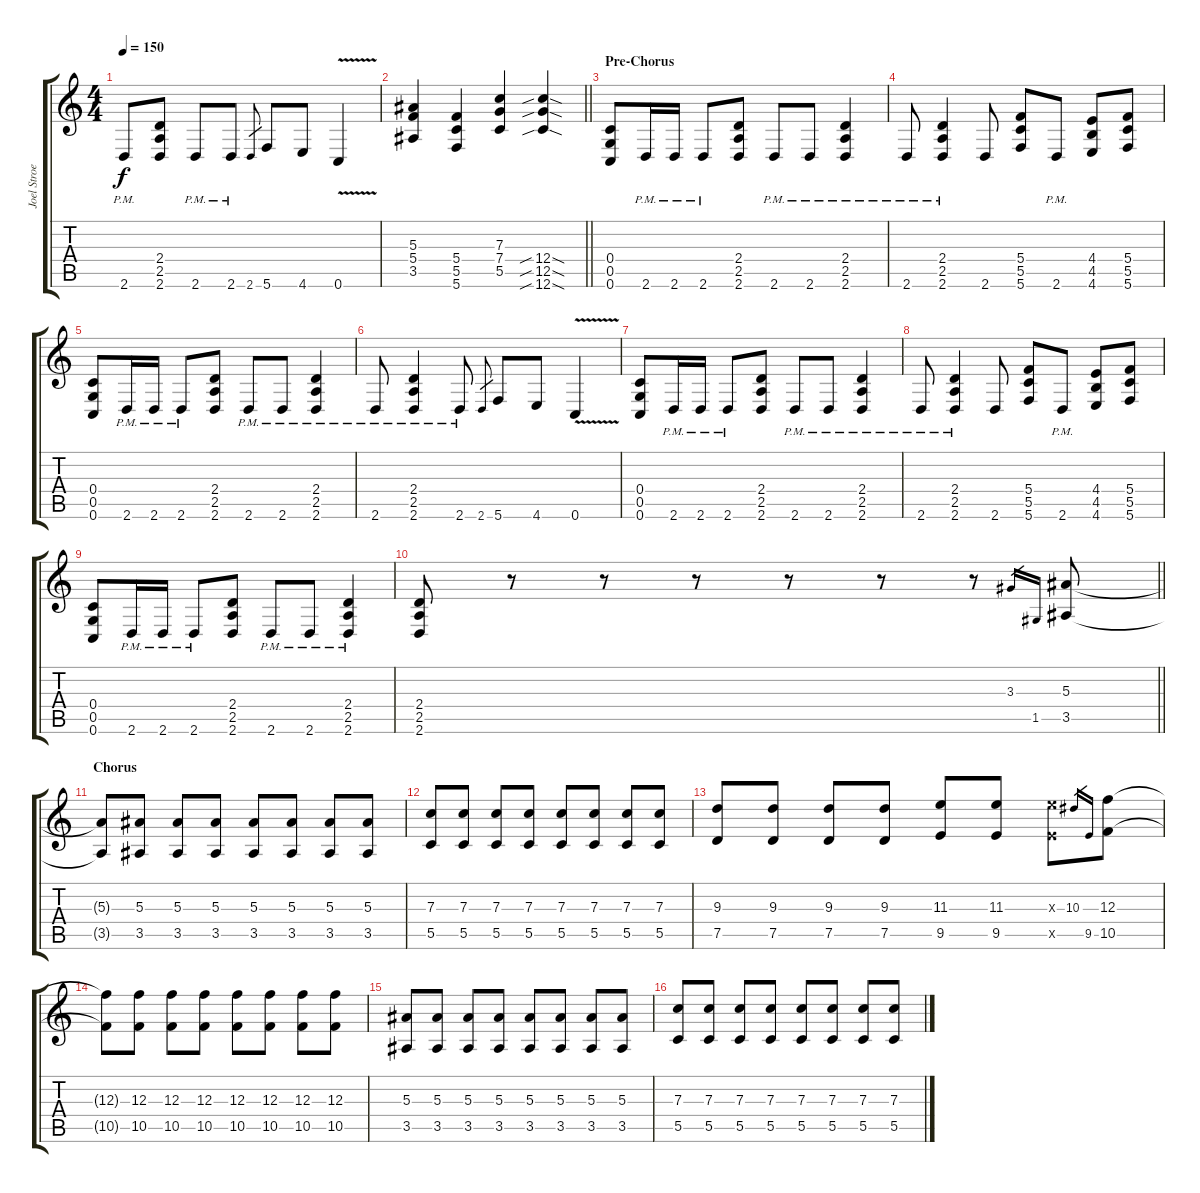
\track ("Joel Stroetzel" "Joel Stroe") {instrument overdrivenguitar}
\staff {score tabs}
\tuning (D4 A3 F3 C3 G2 C2) {hide}
\ts (4 4)
\tempo 150
\clef g2
\ks c
2.6{pm}.8{dy f} (2.4 2.5 2.6).8 2.6{pm}.8 2.6{pm}.8 2.6.8{gr} 5.6.8 4.6.8 0.6{v}.4 |
\barLineRight lightlight
(5.3 5.4 3.5).4 (5.4 5.5 5.6).4 (7.3 7.4 5.5).4 (12.4{sib sod} 12.5{sib sod} 12.6{sib sod}).4 |
\section ("" "Pre-Chorus")
(0.4 0.5 0.6).8 2.6{pm}.16 2.6{pm}.16 2.6{pm}.8 (2.4 2.5 2.6).8 2.6{pm}.8 2.6{pm}.8 (2.4{pm} 2.5{pm} 2.6{pm}).4 |
2.6{pm}.8 (2.4{pm} 2.5{pm} 2.6{pm}).4 2.6.8 (5.4 5.5 5.6).8 2.6{pm}.8 (4.4 4.5 4.6).8 (5.4 5.5 5.6).8 |
(0.4 0.5 0.6).8 2.6{pm}.16 2.6{pm}.16 2.6{pm}.8 (2.4 2.5 2.6).8 2.6{pm}.8 2.6{pm}.8 (2.4{pm} 2.5{pm} 2.6{pm}).4 |
2.6{pm}.8 (2.4{pm} 2.5{pm} 2.6{pm}).4 2.6{pm}.8 2.6.8{gr} 5.6.8 4.6.8 0.6{v}.4 |
(0.4 0.5 0.6).8 2.6{pm}.16 2.6{pm}.16 2.6{pm}.8 (2.4 2.5 2.6).8 2.6{pm}.8 2.6{pm}.8 (2.4{pm} 2.5{pm} 2.6{pm}).4 |
2.6{pm}.8 (2.4{pm} 2.5{pm} 2.6{pm}).4 2.6.8 (5.4 5.5 5.6).8 2.6{pm}.8 (4.4 4.5 4.6).8 (5.4 5.5 5.6).8 |
(0.4 0.5 0.6).8 2.6{pm}.16 2.6{pm}.16 2.6{pm}.8 (2.4 2.5 2.6).8 2.6{pm}.8 2.6{pm}.8 (2.4{pm} 2.5{pm} 2.6{pm}).4 |
\barLineRight lightlight
(2.4 2.5 2.6).8 r.8 r.8 r.8 r.8 r.8 r.8 3.3.16{gr} 1.5.16{gr} (5.3 3.5).8{balance 8} |
\section ("" "Chorus")
(5.3{t} 3.5{t}).8 (5.3 3.5).8 (5.3 3.5).8 (5.3 3.5).8 (5.3 3.5).8 (5.3 3.5).8 (5.3 3.5).8 (5.3 3.5).8 |
(7.3 5.5).8 (7.3 5.5).8 (7.3 5.5).8 (7.3 5.5).8 (7.3 5.5).8 (7.3 5.5).8 (7.3 5.5).8 (7.3 5.5).8 |
(9.3 7.5).8 (9.3 7.5).8 (9.3 7.5).8 (9.3 7.5).8 (11.3 9.5).8 (11.3 9.5).8 (11.3{x} 9.5{x}).8 10.3.16{gr} 9.5.16{gr} (12.3 10.5).8 |
(12.3{t} 10.5{t}).8 (12.3 10.5).8 (12.3 10.5).8 (12.3 10.5).8 (12.3 10.5).8 (12.3 10.5).8 (12.3 10.5).8 (12.3 10.5).8 |
(5.3 3.5).8 (5.3 3.5).8 (5.3 3.5).8 (5.3 3.5).8 (5.3 3.5).8 (5.3 3.5).8 (5.3 3.5).8 (5.3 3.5).8 |
(7.3 5.5).8 (7.3 5.5).8 (7.3 5.5).8 (7.3 5.5).8 (7.3 5.5).8 (7.3 5.5).8 (7.3 5.5).8 (7.3 5.5).8
